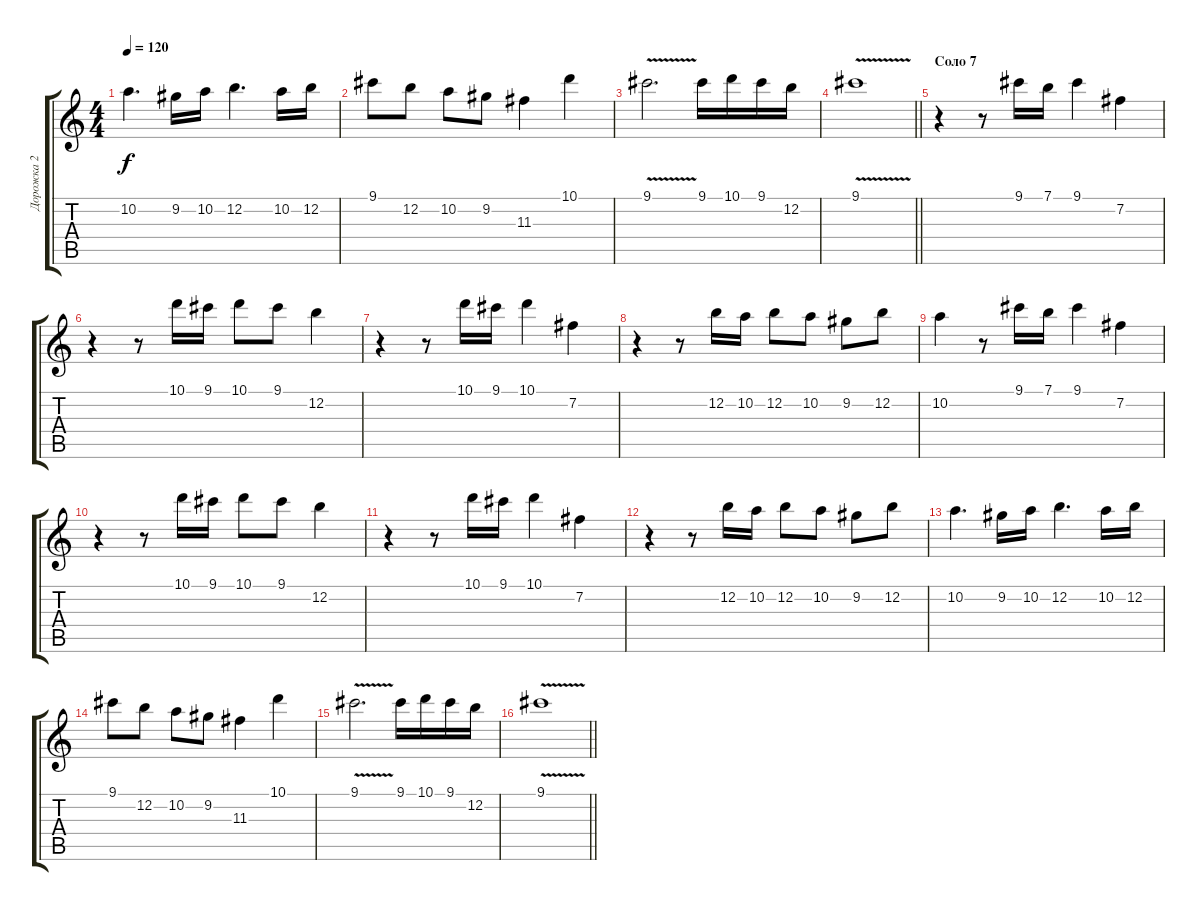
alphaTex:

\track ("Дорожка 2" "Дорожка 2") {solo instrument overdrivenguitar}
\staff {score tabs}
\tuning (E4 B3 G3 D3 A2 E2) {hide}
\ts (4 4)
\tempo 120
\clef g2
\ks c
10.2.4{d dy f} 9.2.16 10.2.16 12.2.4{d} 10.2.16 12.2.16 |
9.1.8 12.2.8 10.2.8 9.2.8 11.3.4 10.1.4 |
9.1{v}.2{d} 9.1.16 10.1.16 9.1.16 12.2.16 |
\barLineRight lightlight
9.1{v}.1 |
\section ("" "Соло 7")
r.4 r.8 9.1.16 7.1.16 9.1.4 7.2.4 |
r.4 r.8 10.1.16 9.1.16 10.1.8 9.1.8 12.2.4 |
r.4 r.8 10.1.16 9.1.16 10.1.4 7.2.4 |
r.4 r.8 12.2.16 10.2.16 12.2.8 10.2.8 9.2.8 12.2.8 |
10.2.4 r.8 9.1.16 7.1.16 9.1.4 7.2.4 |
r.4 r.8 10.1.16 9.1.16 10.1.8 9.1.8 12.2.4 |
r.4 r.8 10.1.16 9.1.16 10.1.4 7.2.4 |
r.4 r.8 12.2.16 10.2.16 12.2.8 10.2.8 9.2.8 12.2.8 |
10.2.4{d} 9.2.16 10.2.16 12.2.4{d} 10.2.16 12.2.16 |
9.1.8 12.2.8 10.2.8 9.2.8 11.3.4 10.1.4 |
9.1{v}.2{d} 9.1.16 10.1.16 9.1.16 12.2.16 |
\barLineRight lightlight
9.1{v}.1
